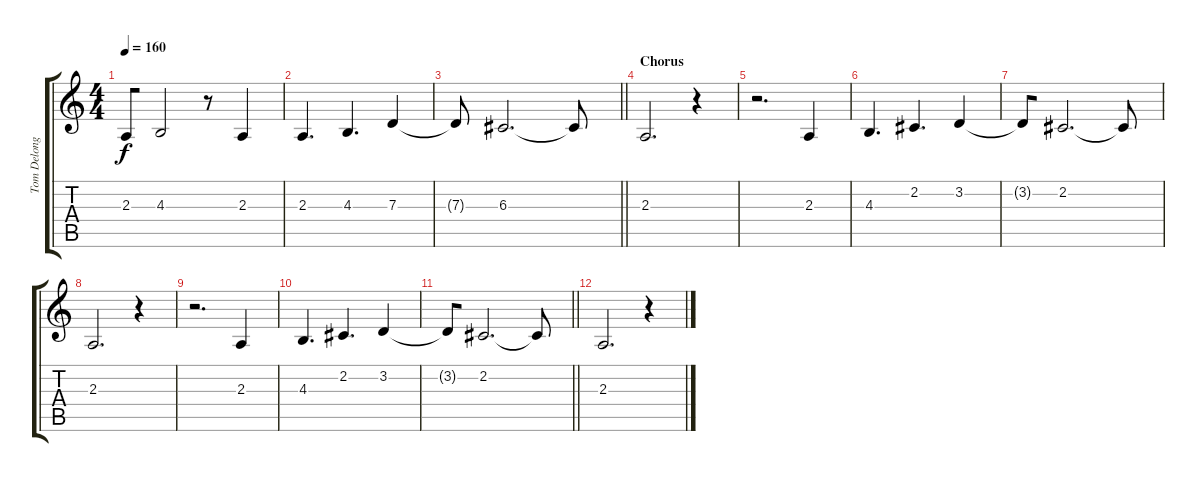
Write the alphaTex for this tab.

\track ("Tom Delonge Vocals" "Tom Delong") {instrument flute}
\staff {score tabs}
\tuning (E4 B3 G3 D3 A2 E2) {hide}
\ts (4 4)
\tempo 160
\clef g2
\ks c
2.3{t}.8{dy f beam merge} 4.3.2{beam merge} r.8 2.3.4 |
2.3.4{d} 4.3.4{d beam merge} 7.3.4 |
\barLineRight lightlight
7.3{t}.8 6.3.2{d} 6.3{t}.8 |
\section ("" "Chorus")
2.3.2{d beam merge} r.4 |
r.2{d} 2.3.4 |
4.3.4{d} 2.2.4{d} 3.2.4 |
3.2{t}.8{beam merge} 2.2.2{d} 2.2{t}.8 |
2.3.2{d} r.4 |
r.2{d} 2.3.4 |
4.3.4{d} 2.2.4{d} 3.2.4 |
\barLineRight lightlight
3.2{t}.8{beam merge} 2.2.2{d} 2.2{t}.8 |
2.3.2{d} r.4
